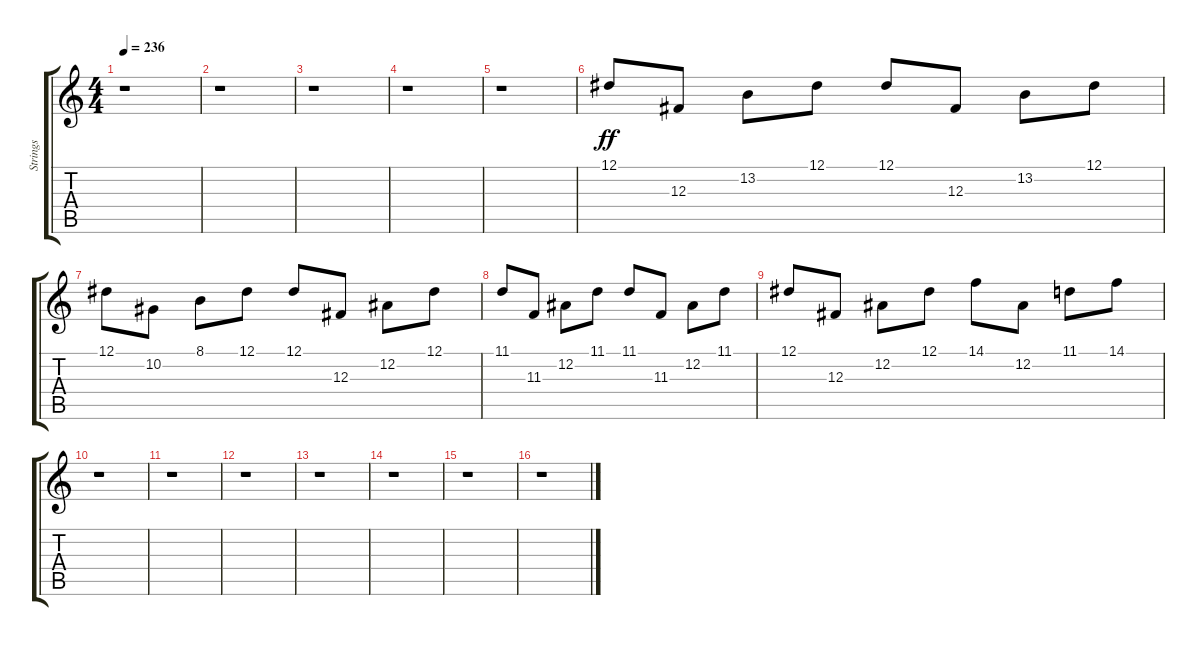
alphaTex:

\track ("Strings" "Strings") {instrument synthstrings1}
\staff {score tabs}
\tuning (Eb4 Bb3 Gb3 Db3 Ab2 Eb2) {hide}
\ts (4 4)
\tempo 236
\clef g2
\ks c
r.1{dy ff} |
r.1 |
r.1 |
r.1 |
r.1 |
12.1.8 12.3.8 13.2.8 12.1.8 12.1.8 12.3.8 13.2.8 12.1.8 |
12.1.8 10.2.8 8.1.8 12.1.8 12.1.8 12.3.8 12.2.8 12.1.8 |
11.1.8 11.3.8 12.2.8 11.1.8 11.1.8 11.3.8 12.2.8 11.1.8 |
12.1.8 12.3.8 12.2.8 12.1.8 14.1.8 12.2.8 11.1.8 14.1.8 |
r.1 |
r.1 |
r.1 |
r.1 |
r.1 |
r.1 |
r.1
